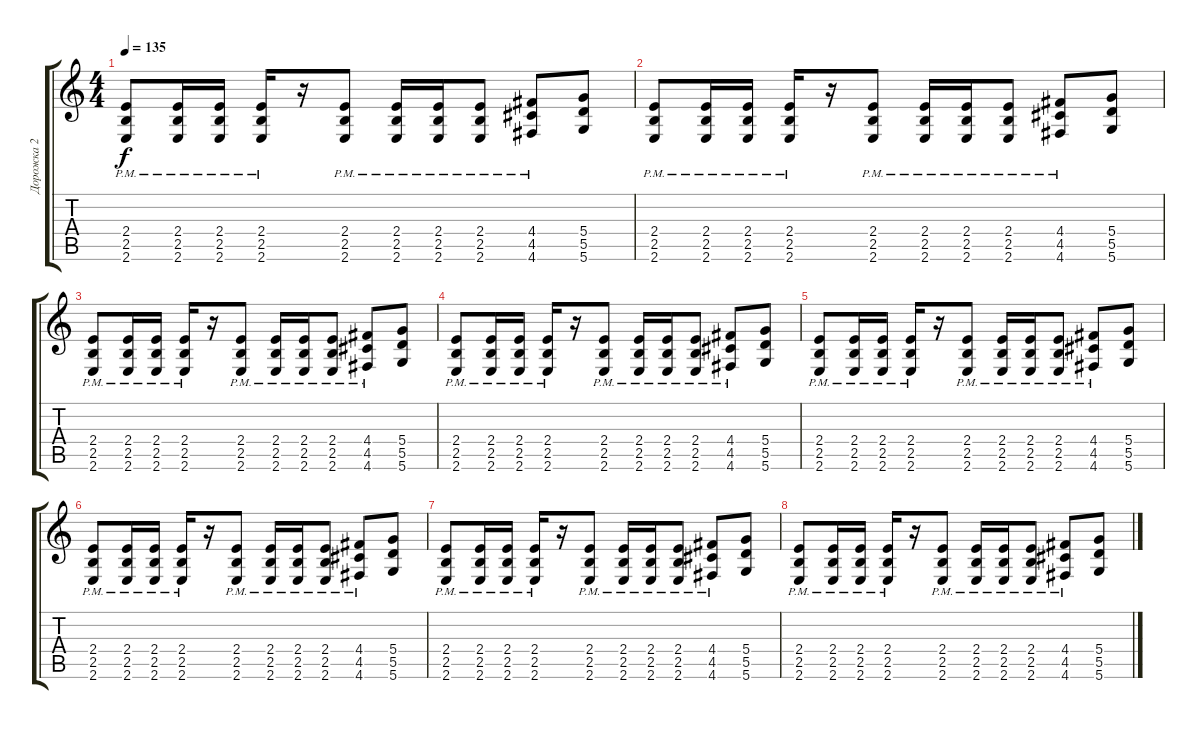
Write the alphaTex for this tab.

\track ("Дорожка 2" "Дорожка 2") {instrument distortionguitar}
\staff {score tabs}
\tuning (E4 B3 G3 D3 A2 D2) {hide}
\ts (4 4)
\tempo 135
\clef g2
\ks c
(2.4{pm} 2.5{pm} 2.6{pm}).8{dy f} (2.4{pm} 2.5{pm} 2.6{pm}).16 (2.4{pm} 2.5{pm} 2.6{pm}).16 (2.4{pm} 2.5{pm} 2.6{pm}).16 r.16 (2.4{pm} 2.5{pm} 2.6{pm}).8 (2.4{pm} 2.5{pm} 2.6{pm}).16 (2.4{pm} 2.5{pm} 2.6{pm}).16 (2.4{pm} 2.5{pm} 2.6{pm}).8 (4.4{pm} 4.5{pm} 4.6{pm}).8 (5.4 5.5 5.6).8 |
(2.4{pm} 2.5{pm} 2.6{pm}).8 (2.4{pm} 2.5{pm} 2.6{pm}).16 (2.4{pm} 2.5{pm} 2.6{pm}).16 (2.4{pm} 2.5{pm} 2.6{pm}).16 r.16 (2.4{pm} 2.5{pm} 2.6{pm}).8 (2.4{pm} 2.5{pm} 2.6{pm}).16 (2.4{pm} 2.5{pm} 2.6{pm}).16 (2.4{pm} 2.5{pm} 2.6{pm}).8 (4.4{pm} 4.5{pm} 4.6{pm}).8 (5.4 5.5 5.6).8 |
(2.4{pm} 2.5{pm} 2.6{pm}).8 (2.4{pm} 2.5{pm} 2.6{pm}).16 (2.4{pm} 2.5{pm} 2.6{pm}).16 (2.4{pm} 2.5{pm} 2.6{pm}).16 r.16 (2.4{pm} 2.5{pm} 2.6{pm}).8 (2.4{pm} 2.5{pm} 2.6{pm}).16 (2.4{pm} 2.5{pm} 2.6{pm}).16 (2.4{pm} 2.5{pm} 2.6{pm}).8 (4.4{pm} 4.5{pm} 4.6{pm}).8 (5.4 5.5 5.6).8 |
(2.4{pm} 2.5{pm} 2.6{pm}).8 (2.4{pm} 2.5{pm} 2.6{pm}).16 (2.4{pm} 2.5{pm} 2.6{pm}).16 (2.4{pm} 2.5{pm} 2.6{pm}).16 r.16 (2.4{pm} 2.5{pm} 2.6{pm}).8 (2.4{pm} 2.5{pm} 2.6{pm}).16 (2.4{pm} 2.5{pm} 2.6{pm}).16 (2.4{pm} 2.5{pm} 2.6{pm}).8 (4.4{pm} 4.5{pm} 4.6{pm}).8 (5.4 5.5 5.6).8 |
(2.4{pm} 2.5{pm} 2.6{pm}).8 (2.4{pm} 2.5{pm} 2.6{pm}).16 (2.4{pm} 2.5{pm} 2.6{pm}).16 (2.4{pm} 2.5{pm} 2.6{pm}).16 r.16 (2.4{pm} 2.5{pm} 2.6{pm}).8 (2.4{pm} 2.5{pm} 2.6{pm}).16 (2.4{pm} 2.5{pm} 2.6{pm}).16 (2.4{pm} 2.5{pm} 2.6{pm}).8 (4.4{pm} 4.5{pm} 4.6{pm}).8 (5.4 5.5 5.6).8 |
(2.4{pm} 2.5{pm} 2.6{pm}).8 (2.4{pm} 2.5{pm} 2.6{pm}).16 (2.4{pm} 2.5{pm} 2.6{pm}).16 (2.4{pm} 2.5{pm} 2.6{pm}).16 r.16 (2.4{pm} 2.5{pm} 2.6{pm}).8 (2.4{pm} 2.5{pm} 2.6{pm}).16 (2.4{pm} 2.5{pm} 2.6{pm}).16 (2.4{pm} 2.5{pm} 2.6{pm}).8 (4.4{pm} 4.5{pm} 4.6{pm}).8 (5.4 5.5 5.6).8 |
(2.4{pm} 2.5{pm} 2.6{pm}).8 (2.4{pm} 2.5{pm} 2.6{pm}).16 (2.4{pm} 2.5{pm} 2.6{pm}).16 (2.4{pm} 2.5{pm} 2.6{pm}).16 r.16 (2.4{pm} 2.5{pm} 2.6{pm}).8 (2.4{pm} 2.5{pm} 2.6{pm}).16 (2.4{pm} 2.5{pm} 2.6{pm}).16 (2.4{pm} 2.5{pm} 2.6{pm}).8 (4.4{pm} 4.5{pm} 4.6{pm}).8 (5.4 5.5 5.6).8 |
(2.4{pm} 2.5{pm} 2.6{pm}).8 (2.4{pm} 2.5{pm} 2.6{pm}).16 (2.4{pm} 2.5{pm} 2.6{pm}).16 (2.4{pm} 2.5{pm} 2.6{pm}).16 r.16 (2.4{pm} 2.5{pm} 2.6{pm}).8 (2.4{pm} 2.5{pm} 2.6{pm}).16 (2.4{pm} 2.5{pm} 2.6{pm}).16 (2.4{pm} 2.5{pm} 2.6{pm}).8 (4.4{pm} 4.5{pm} 4.6{pm}).8 (5.4 5.5 5.6).8
